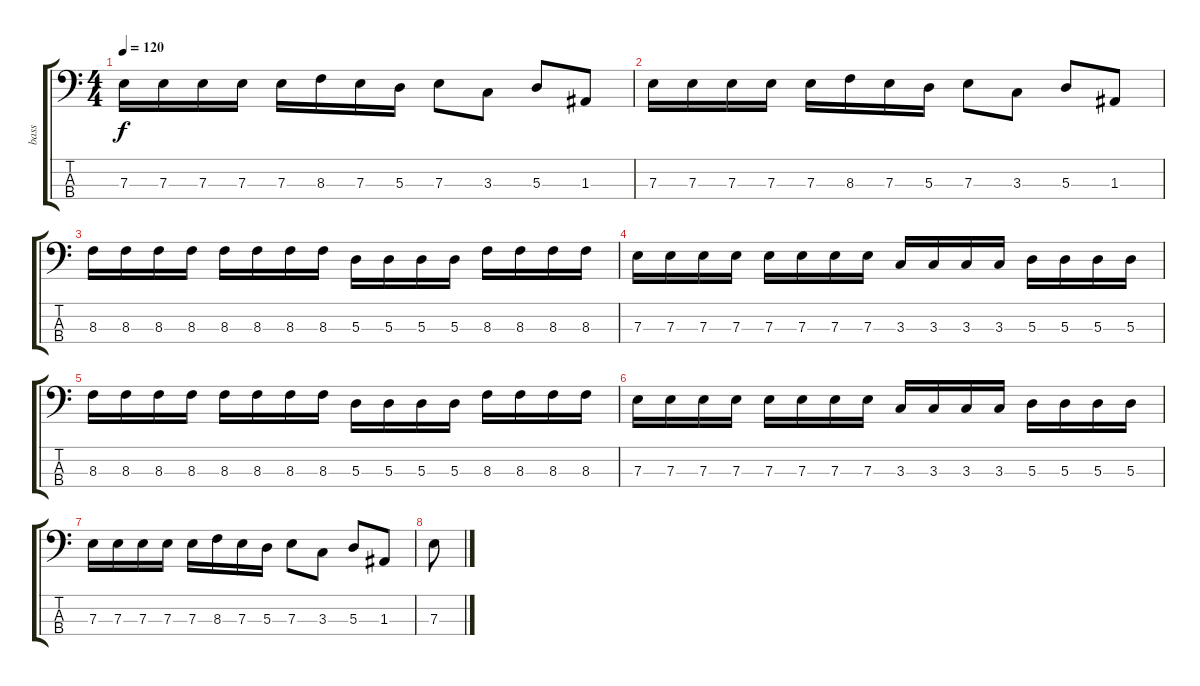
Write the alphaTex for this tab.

\track ("bass" "bass") {instrument electricbasspick}
\staff {score tabs}
\tuning (G2 D2 A1 E1) {hide}
\ts (4 4)
\tempo 120
\clef f4
\ks c
7.3.16{dy f} 7.3.16 7.3.16 7.3.16 7.3.16 8.3.16 7.3.16 5.3.16 7.3.8 3.3.8 5.3.8 1.3.8 |
7.3.16 7.3.16 7.3.16 7.3.16 7.3.16 8.3.16 7.3.16 5.3.16 7.3.8 3.3.8 5.3.8 1.3.8 |
8.3.16 8.3.16 8.3.16 8.3.16 8.3.16 8.3.16 8.3.16 8.3.16 5.3.16 5.3.16 5.3.16 5.3.16 8.3.16 8.3.16 8.3.16 8.3.16 |
7.3.16 7.3.16 7.3.16 7.3.16 7.3.16 7.3.16 7.3.16 7.3.16 3.3.16 3.3.16 3.3.16 3.3.16 5.3.16 5.3.16 5.3.16 5.3.16 |
8.3.16 8.3.16 8.3.16 8.3.16 8.3.16 8.3.16 8.3.16 8.3.16 5.3.16 5.3.16 5.3.16 5.3.16 8.3.16 8.3.16 8.3.16 8.3.16 |
7.3.16 7.3.16 7.3.16 7.3.16 7.3.16 7.3.16 7.3.16 7.3.16 3.3.16 3.3.16 3.3.16 3.3.16 5.3.16 5.3.16 5.3.16 5.3.16 |
7.3.16 7.3.16 7.3.16 7.3.16 7.3.16 8.3.16 7.3.16 5.3.16 7.3.8 3.3.8 5.3.8 1.3.8 |
7.3.8
